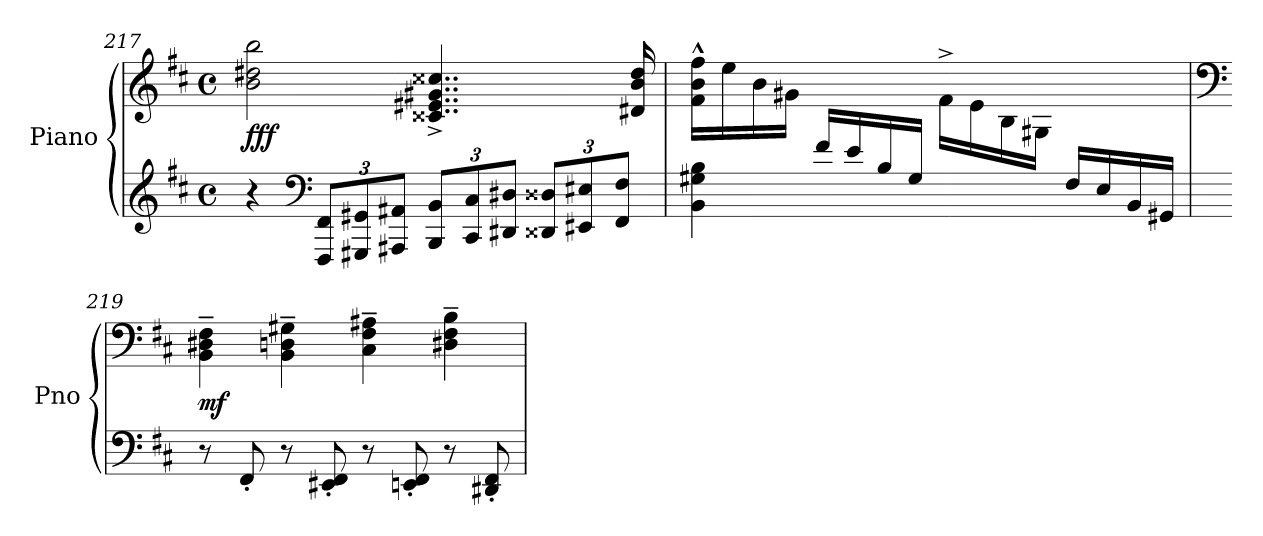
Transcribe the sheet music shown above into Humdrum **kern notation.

**kern	**kern	**dynam
*part1	*part1	*part1
*staff2	*staff1	*staff1/2
*I"Piano	*	*
*I'Pno	*	*
*clefG2	*clefG2	*
*k[f#c#]	*k[f#c#]	*
*M4/4	*M4/4	*
*met(c)	*met(c)	*
=217	=217	=217
!	!	!LO:DY:b
4r	2b\ 2dd#X\ 2bb\	fff
*clefF4	*	*
*Xbrackettup	*	*
12FFF#/ 12FF#/L	.	.
12GGG#X/ 12GG#X/	.	.
12AAA#X/ 12AA#X/J	.	.
12BBB/ 12BB/L	4..c##X/^ 4..e#X/^ 4..g#X/^ 4..cc##X/^	.
12CC#/ 12C#/	.	.
12DD#X/ 12D#X/J	.	.
12DD##X/ 12D##X/L	.	.
12EE#X/ 12E#X/	.	.
12FF#/ 12F#/J	.	.
.	16d#X/ 16b/ 16dd#/	.
!!LO:LB:g=z
=218	=218	=218
4BB\ 4G#X\ 4B\	16f#\^^ 16b\^^ 16ff#\^^LL	.
.	16ee\	.
.	16b\	.
.	16g#X\JJ	.
16f#/LL	4ryy	.
16e/	.	.
16B/	.	.
16G#/JJ	.	.
4ryy	16f#^\LL	.
.	16e\	.
.	16B\	.
.	16G#X\JJ	.
16F#/LL	4ryy	.
16E/	.	.
16BB/	.	.
16GG#X/JJ	.	.
=219	=219	=219
*	*clefF4	*
!	!	!LO:DY:b
8r	4BB\~ 4D#X\~ 4F#\~	mf
8FF#'/	.	.
8r	4BB\~ 4Dn\~ 4G#X\~	.
8EE#X/' 8FF#/'	.	.
8r	4C#\~ 4F#\~ 4A#X\~	.
8EEn/' 8FF#/'	.	.
8r	4D#X\~ 4F#\~ 4B\~	.
8DD#X/' 8FF#/'	.	.
=	=	=
*-	*-	*-
